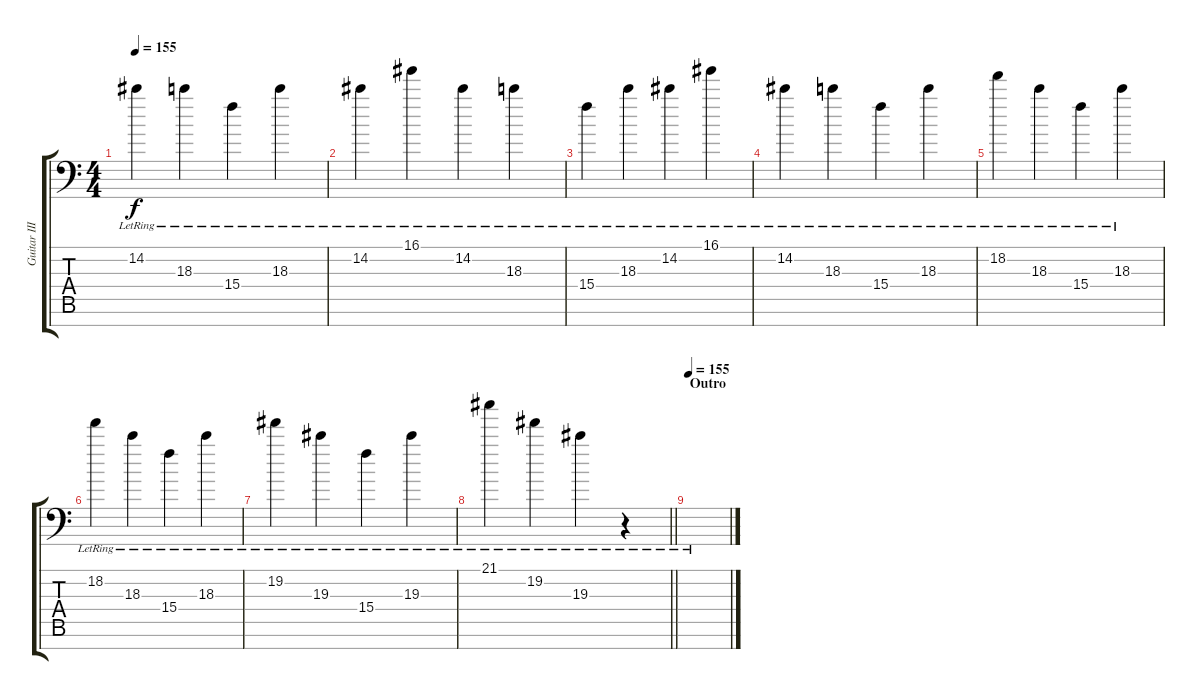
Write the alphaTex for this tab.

\track ("Guitar III" "Guitar III") {instrument distortionguitar}
\staff {score tabs}
\tuning (E4 B3 Gb3 D3 A2 E2 A1) {hide}
\ts (4 4)
\tempo 155
\clef f4
\ks c
14.2{lr}.4{dy f} 18.3{lr}.4 15.4{lr}.4 18.3{lr}.4 |
14.2{lr}.4 16.1{lr}.4 14.2{lr}.4 18.3{lr}.4 |
15.4{lr}.4 18.3{lr}.4 14.2{lr}.4 16.1{lr}.4 |
14.2{lr}.4 18.3{lr}.4 15.4{lr}.4 18.3{lr}.4 |
18.2{lr}.4 18.3{lr}.4 15.4{lr}.4 18.3{lr}.4 |
18.2{lr}.4 18.3{lr}.4 15.4{lr}.4 18.3{lr}.4 |
19.2{lr}.4 19.3{lr}.4 15.4{lr}.4 19.3{lr}.4 |
\barLineRight lightlight
21.1{lr}.4 19.2{lr}.4 19.3{lr}.4 r.4 |
\section ("" "Outro")
\tempo 155
